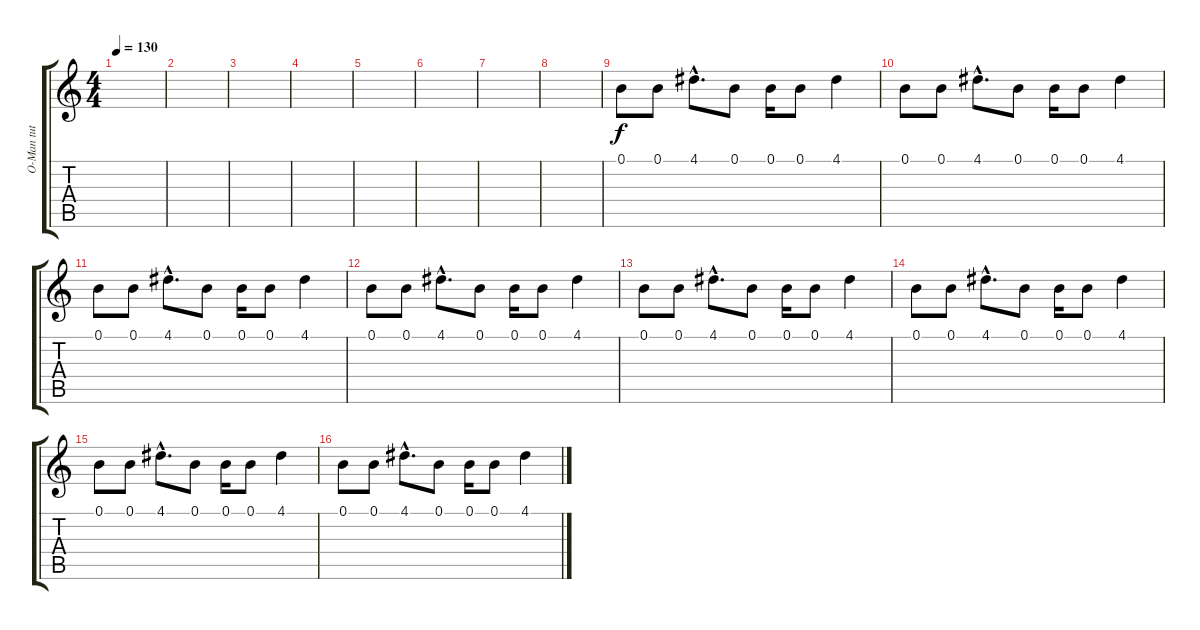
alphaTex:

\track ("O-Man tut was fürn hintergrund" "O-Man tut ") {instrument acousticguitarnylon}
\staff {score tabs}
\tuning (B3 Gb3 D3 A2 E2 B1) {hide}
\ts (4 4)
\tempo 130
\tempo 90
\tempo 130
\clef g2
\ks c
|
|
|
|
|
|
|
|
0.1.8 0.1.8 4.1{hac}.8{d} 0.1.8 0.1.16 0.1.8 4.1.4 |
0.1.8 0.1.8 4.1{hac}.8{d} 0.1.8 0.1.16 0.1.8 4.1.4 |
0.1.8 0.1.8 4.1{hac}.8{d} 0.1.8 0.1.16 0.1.8 4.1.4 |
0.1.8 0.1.8 4.1{hac}.8{d} 0.1.8 0.1.16 0.1.8 4.1.4 |
0.1.8 0.1.8 4.1{hac}.8{d} 0.1.8 0.1.16 0.1.8 4.1.4 |
0.1.8 0.1.8 4.1{hac}.8{d} 0.1.8 0.1.16 0.1.8 4.1.4 |
0.1.8 0.1.8 4.1{hac}.8{d} 0.1.8 0.1.16 0.1.8 4.1.4 |
0.1.8 0.1.8 4.1{hac}.8{d} 0.1.8 0.1.16 0.1.8 4.1.4
